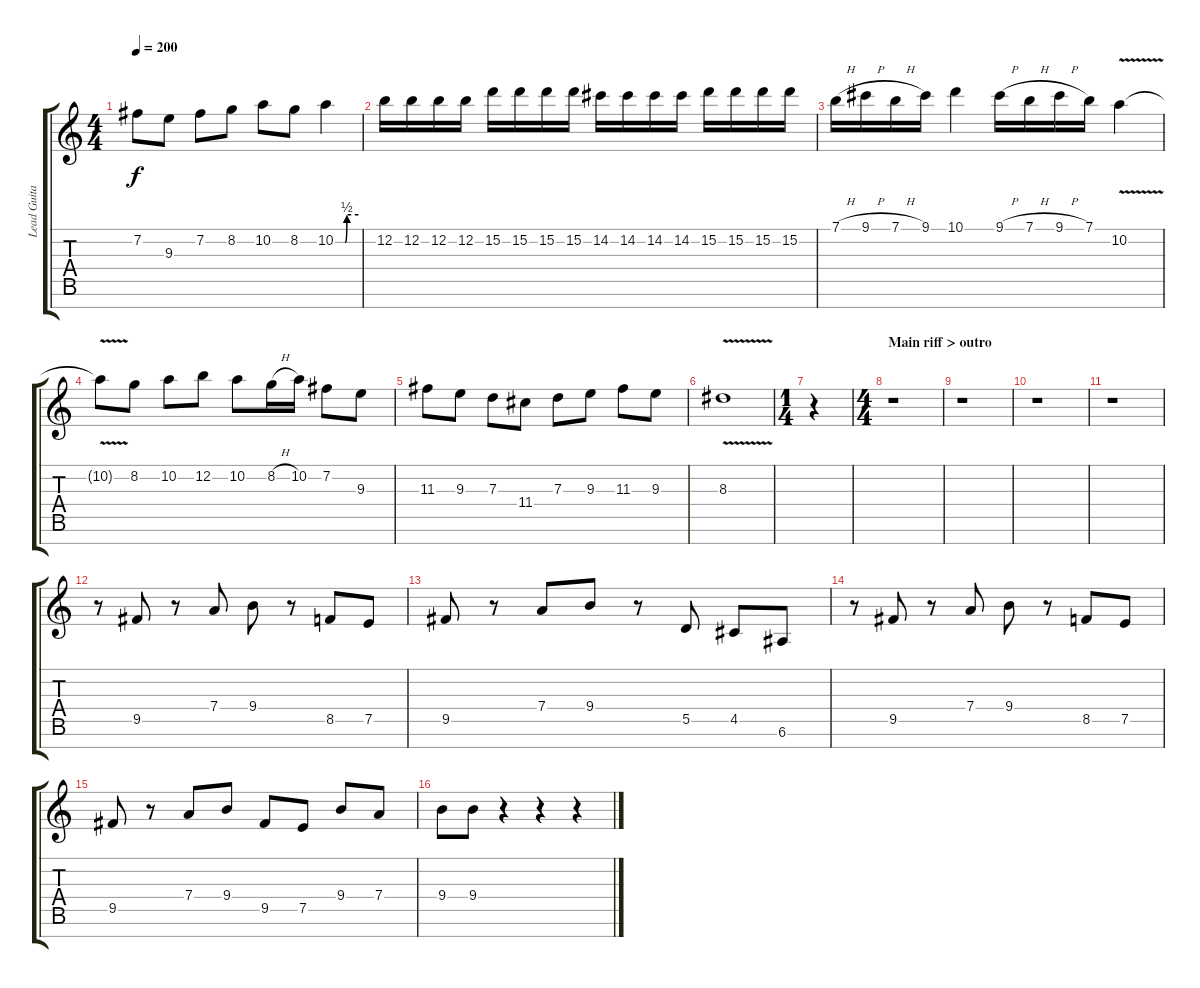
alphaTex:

\track ("Lead Guitar 1" "Lead Guita") {instrument overdrivenguitar}
\staff {score tabs}
\tuning (E4 B3 G3 D3 A2 E2 B1) {hide}
\ts (4 4)
\tempo 200
\clef g2
\ks c
7.2.8{dy f} 9.3.8 7.2.8 8.2.8 10.2.8 8.2.8 10.2{be (custom 0 0 25 0 30 2 60 2)}.4 |
12.2.16 12.2.16 12.2.16 12.2.16 15.2.16 15.2.16 15.2.16 15.2.16 14.2.16 14.2.16 14.2.16 14.2.16 15.2.16 15.2.16 15.2.16 15.2.16 |
7.1{h}.16 9.1{h}.16 7.1{h}.16 9.1.16 10.1.4 9.1{h}.16 7.1{h}.16 9.1{h}.16 7.1.16 10.2{v}.4 |
10.2{t}.8 8.2.8 10.2.8 12.2.8 10.2.8 8.2{h}.16 10.2.16 7.2.8 9.3.8 |
11.3.8 9.3.8 7.3.8 11.4.8 7.3.8 9.3.8 11.3.8 9.3.8 |
8.3{v}.1 |
\ts (1 4)
r.4 |
\ts (4 4)
\section ("" "Main riff > outro")
r.1 |
r.1 |
r.1 |
r.1 |
r.8 9.5.8 r.8 7.4.8 9.4.8 r.8 8.5.8 7.5.8 |
9.5.8 r.8 7.4.8 9.4.8 r.8 5.5.8 4.5.8 6.6.8 |
r.8 9.5.8 r.8 7.4.8 9.4.8 r.8 8.5.8 7.5.8 |
9.5.8 r.8 7.4.8 9.4.8 9.5.8 7.5.8 9.4.8 7.4.8 |
9.4.8 9.4.8 r.4 r.4 r.4
